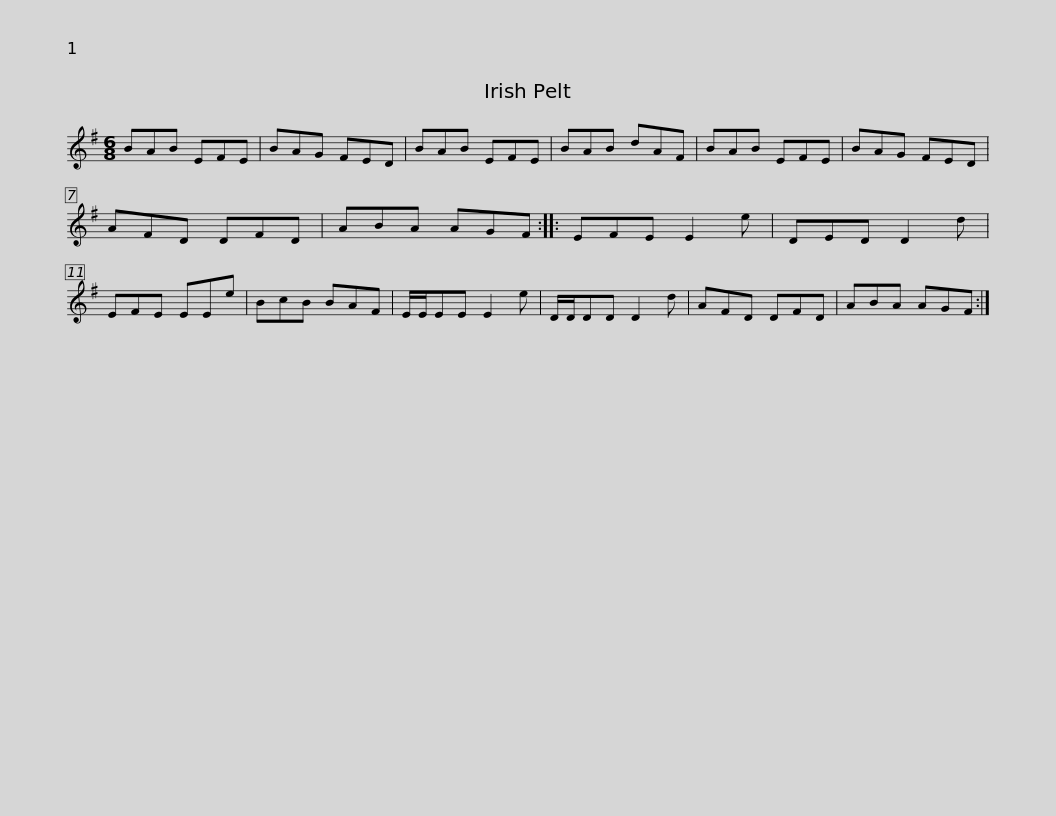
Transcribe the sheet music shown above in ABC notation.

X:1
L:1/8
M:6/8
I:linebreak $
K:G
V:1 treble
V:1
 BAB EFE | BAG FED | BAB EFE | BAB dAF | BAB EFE | %5
 BAG FED | AFD DFD |$ ABA AGF :: EFE E2 e | DED D2 d | %10
 EFE EEe | BcB BAF | E/E/EE E2 e | D/D/DD D2 d |$ AFD DFD | %15
 ABA AGF :| %16
